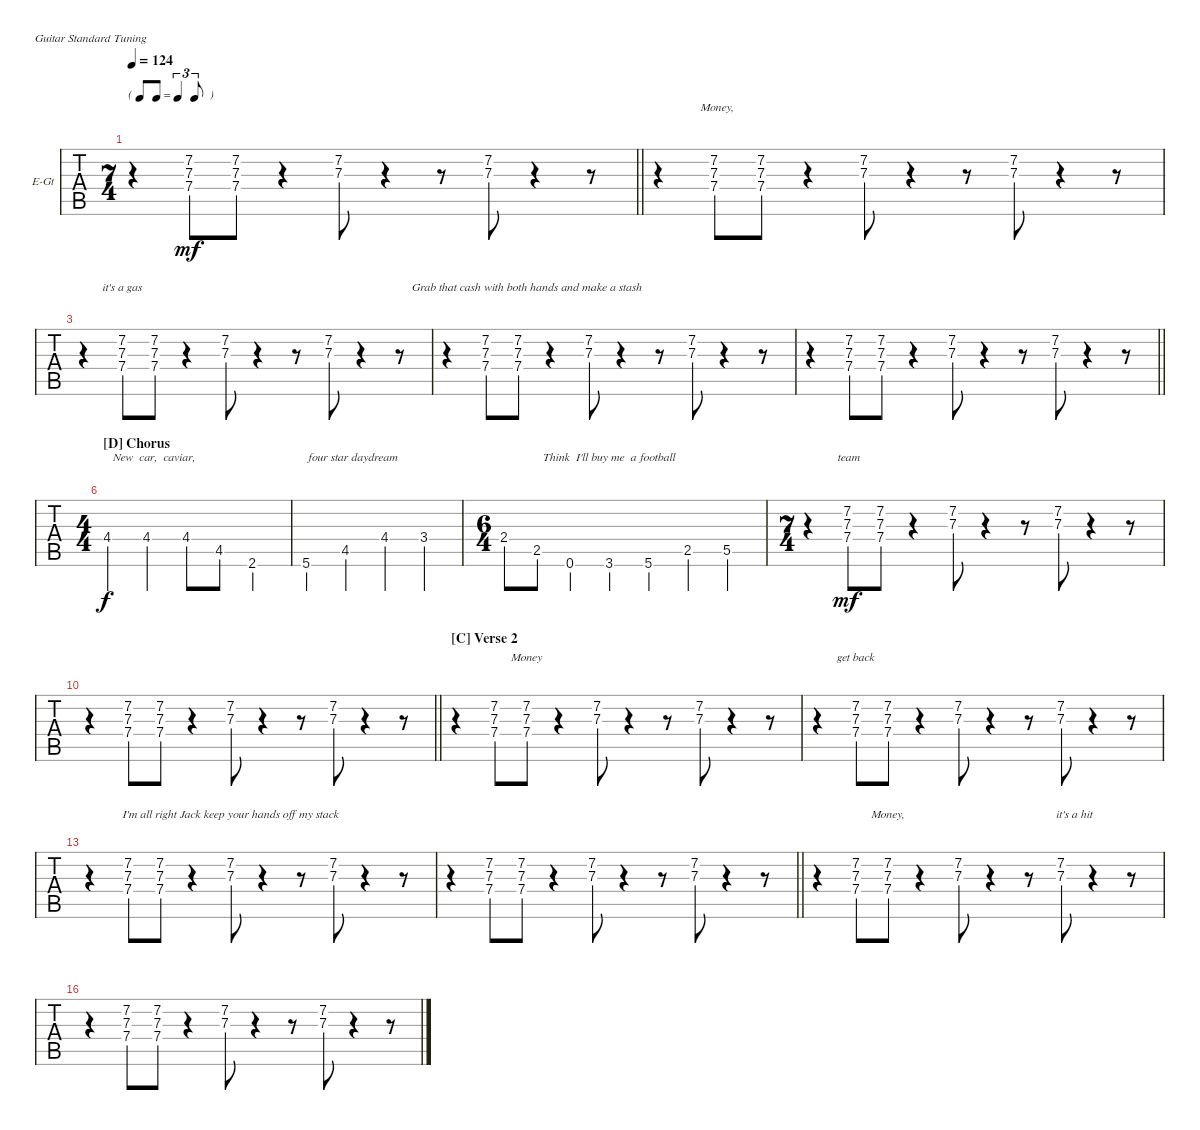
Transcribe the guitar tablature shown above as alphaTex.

\bracketExtendMode nobrackets
\firstSystemTrackNameOrientation horizontal
\otherSystemsTrackNameOrientation horizontal
\defaultBarNumberDisplay FirstOfSystem
\track ("Lead " "E-Gt") {instrument electricguitarclean}
\staff {tabs}
\tuning (E4 B3 G3 D3 A2 E2)
\ts (7 4)
\tf triplet8th
\tempo 124
\clef g2
\barLineRight lightlight
\ks d
r.4{dy mf} (7.2 7.3 7.4).8{lyrics (0 "") lyrics (1 "") lyrics (2 "") lyrics (3 "") lyrics (4 "")} (7.2{st} 7.3{st} 7.4{st}).8{lyrics (0 "") lyrics (1 "") lyrics (2 "") lyrics (3 "") lyrics (4 "")} r.4 (7.2{st} 7.3{st}).8{lyrics (0 "") lyrics (1 "") lyrics (2 "") lyrics (3 "") lyrics (4 "")} r.4 r.8 (7.2{st} 7.3{st}).8{lyrics (0 "") lyrics (1 "") lyrics (2 "") lyrics (3 "") lyrics (4 "")} r.4 r.8 |
r.4 (7.2 7.3 7.4).8{lyrics (0 "  Money, ") lyrics (1 "") lyrics (2 "") lyrics (3 "") lyrics (4 "")} (7.2{st} 7.3{st} 7.4{st}).8{lyrics (0 "") lyrics (1 "") lyrics (2 "") lyrics (3 "") lyrics (4 "")} r.4 (7.2{st} 7.3{st}).8{lyrics (0 "") lyrics (1 "") lyrics (2 "") lyrics (3 "") lyrics (4 "")} r.4 r.8 (7.2{st} 7.3{st}).8{lyrics (0 "") lyrics (1 "") lyrics (2 "") lyrics (3 "") lyrics (4 "")} r.4 r.8 |
r.4 (7.2 7.3 7.4).8{lyrics (0 "it's a gas       ") lyrics (1 "") lyrics (2 "") lyrics (3 "") lyrics (4 "")} (7.2{st} 7.3{st} 7.4{st}).8{lyrics (0 "") lyrics (1 "") lyrics (2 "") lyrics (3 "") lyrics (4 "")} r.4 (7.2{st} 7.3{st}).8{lyrics (0 "") lyrics (1 "") lyrics (2 "") lyrics (3 "") lyrics (4 "")} r.4 r.8 (7.2{st} 7.3{st}).8{lyrics (0 "") lyrics (1 "") lyrics (2 "") lyrics (3 "") lyrics (4 "")} r.4 r.8 |
r.4 (7.2 7.3 7.4).8{lyrics (0 "") lyrics (1 "") lyrics (2 "") lyrics (3 "") lyrics (4 "")} (7.2{st} 7.3{st} 7.4{st}).8{lyrics (0 "      Grab that cash with both hands and make a stash ") lyrics (1 "") lyrics (2 "") lyrics (3 "") lyrics (4 "")} r.4 (7.2{st} 7.3{st}).8{lyrics (0 "") lyrics (1 "") lyrics (2 "") lyrics (3 "") lyrics (4 "")} r.4 r.8 (7.2{st} 7.3{st}).8{lyrics (0 "") lyrics (1 "") lyrics (2 "") lyrics (3 "") lyrics (4 "")} r.4 r.8 |
\barLineRight lightlight
r.4 (7.2 7.3 7.4).8{lyrics (0 "") lyrics (1 "") lyrics (2 "") lyrics (3 "") lyrics (4 "")} (7.2{st} 7.3{st} 7.4{st}).8{lyrics (0 "") lyrics (1 "") lyrics (2 "") lyrics (3 "") lyrics (4 "")} r.4 (7.2{st} 7.3{st}).8{lyrics (0 "") lyrics (1 "") lyrics (2 "") lyrics (3 "") lyrics (4 "")} r.4 r.8 (7.2{st} 7.3{st}).8{lyrics (0 "") lyrics (1 "") lyrics (2 "") lyrics (3 "") lyrics (4 "")} r.4 r.8 |
\ts (4 4)
\beaming (8 2 2 2 2)
\section ("D" "Chorus")
4.4.4{lyrics (0 "") lyrics (1 "") lyrics (2 "") lyrics (3 "") lyrics (4 "") dy f} 4.4.4{lyrics (0 "     New  car,  caviar, ") lyrics (1 "") lyrics (2 "") lyrics (3 "") lyrics (4 "")} 4.4{st}.8{lyrics (0 "") lyrics (1 "") lyrics (2 "") lyrics (3 "") lyrics (4 "")} 4.5.8{lyrics (0 "") lyrics (1 "") lyrics (2 "") lyrics (3 "") lyrics (4 "")} 2.6.4{lyrics (0 "") lyrics (1 "") lyrics (2 "") lyrics (3 "") lyrics (4 "")} |
5.6.4{lyrics (0 "") lyrics (1 "") lyrics (2 "") lyrics (3 "") lyrics (4 "")} 4.5.4{lyrics (0 "     four star daydream") lyrics (1 "") lyrics (2 "") lyrics (3 "") lyrics (4 "")} 4.4{st}.4{lyrics (0 "") lyrics (1 "") lyrics (2 "") lyrics (3 "") lyrics (4 "")} 3.4{st}.4{lyrics (0 "") lyrics (1 "") lyrics (2 "") lyrics (3 "") lyrics (4 "")} |
\ts (6 4)
\beaming (8 6 6)
2.4.8{lyrics (0 "") lyrics (1 "") lyrics (2 "") lyrics (3 "") lyrics (4 "")} 2.5.8{lyrics (0 "") lyrics (1 "") lyrics (2 "") lyrics (3 "") lyrics (4 "")} 0.6.4{lyrics (0 "") lyrics (1 "") lyrics (2 "") lyrics (3 "") lyrics (4 "")} 3.6.4{lyrics (0 "Think  I'll buy me  a football") lyrics (1 "") lyrics (2 "") lyrics (3 "") lyrics (4 "")} 5.6.4{lyrics (0 "") lyrics (1 "") lyrics (2 "") lyrics (3 "") lyrics (4 "")} 2.5.4{lyrics (0 "") lyrics (1 "") lyrics (2 "") lyrics (3 "") lyrics (4 "")} 5.5.4{lyrics (0 "") lyrics (1 "") lyrics (2 "") lyrics (3 "") lyrics (4 "")} |
\ts (7 4)
\beaming (8 6 4 4)
r.4 (7.2 7.3 7.4).8{lyrics (0 " team") lyrics (1 "") lyrics (2 "") lyrics (3 "") lyrics (4 "") dy mf} (7.2{st} 7.3{st} 7.4{st}).8{lyrics (0 "") lyrics (1 "") lyrics (2 "") lyrics (3 "") lyrics (4 "")} r.4 (7.2{st} 7.3{st}).8{lyrics (0 "") lyrics (1 "") lyrics (2 "") lyrics (3 "") lyrics (4 "")} r.4 r.8 (7.2{st} 7.3{st}).8{lyrics (0 "") lyrics (1 "") lyrics (2 "") lyrics (3 "") lyrics (4 "")} r.4 r.8 |
\barLineRight lightlight
r.4 (7.2 7.3 7.4).8{lyrics (0 "") lyrics (1 "") lyrics (2 "") lyrics (3 "") lyrics (4 "")} (7.2{st} 7.3{st} 7.4{st}).8{lyrics (0 "") lyrics (1 "") lyrics (2 "") lyrics (3 "") lyrics (4 "")} r.4 (7.2{st} 7.3{st}).8{lyrics (0 "") lyrics (1 "") lyrics (2 "") lyrics (3 "") lyrics (4 "")} r.4 r.8 (7.2{st} 7.3{st}).8{lyrics (0 "") lyrics (1 "") lyrics (2 "") lyrics (3 "") lyrics (4 "")} r.4 r.8 |
\section ("C" "Verse 2")
r.4 (7.2 7.3 7.4).8{lyrics (0 "") lyrics (1 "") lyrics (2 "") lyrics (3 "") lyrics (4 "")} (7.2{st} 7.3{st} 7.4{st}).8{lyrics (0 "") lyrics (1 "Money ") lyrics (2 "") lyrics (3 "") lyrics (4 "")} r.4 (7.2{st} 7.3{st}).8{lyrics (0 "") lyrics (1 "") lyrics (2 "") lyrics (3 "") lyrics (4 "")} r.4 r.8 (7.2{st} 7.3{st}).8{lyrics (0 "") lyrics (1 "") lyrics (2 "") lyrics (3 "") lyrics (4 "")} r.4 r.8 |
r.4 (7.2 7.3 7.4).8{lyrics (0 "") lyrics (1 "get back         ") lyrics (2 "") lyrics (3 "") lyrics (4 "")} (7.2{st} 7.3{st} 7.4{st}).8{lyrics (0 "") lyrics (1 "") lyrics (2 "") lyrics (3 "") lyrics (4 "")} r.4 (7.2{st} 7.3{st}).8{lyrics (0 "") lyrics (1 "") lyrics (2 "") lyrics (3 "") lyrics (4 "")} r.4 r.8 (7.2{st} 7.3{st}).8{lyrics (0 "") lyrics (1 "") lyrics (2 "") lyrics (3 "") lyrics (4 "")} r.4 r.8 |
r.4 (7.2 7.3 7.4).8{lyrics (0 "") lyrics (1 "") lyrics (2 "") lyrics (3 "") lyrics (4 "")} (7.2{st} 7.3{st} 7.4{st}).8{lyrics (0 "") lyrics (1 "") lyrics (2 "") lyrics (3 "") lyrics (4 "")} r.4 (7.2{st} 7.3{st}).8{lyrics (0 "") lyrics (1 "I'm all right Jack keep your hands off my stack") lyrics (2 "") lyrics (3 "") lyrics (4 "")} r.4 r.8 (7.2{st} 7.3{st}).8{lyrics (0 "") lyrics (1 "") lyrics (2 "") lyrics (3 "") lyrics (4 "")} r.4 r.8 |
\barLineRight lightlight
r.4 (7.2 7.3 7.4).8{lyrics (0 "") lyrics (1 "") lyrics (2 "") lyrics (3 "") lyrics (4 "")} (7.2{st} 7.3{st} 7.4{st}).8{lyrics (0 "") lyrics (1 "") lyrics (2 "") lyrics (3 "") lyrics (4 "")} r.4 (7.2{st} 7.3{st}).8{lyrics (0 "") lyrics (1 "") lyrics (2 "") lyrics (3 "") lyrics (4 "")} r.4 r.8 (7.2{st} 7.3{st}).8{lyrics (0 "") lyrics (1 "") lyrics (2 "") lyrics (3 "") lyrics (4 "")} r.4 r.8 |
r.4 (7.2 7.3 7.4).8{lyrics (0 "") lyrics (1 "") lyrics (2 "") lyrics (3 "") lyrics (4 "")} (7.2{st} 7.3{st} 7.4{st}).8{lyrics (0 "") lyrics (1 "Money,") lyrics (2 "") lyrics (3 "") lyrics (4 "")} r.4 (7.2{st} 7.3{st}).8{lyrics (0 "") lyrics (1 "") lyrics (2 "") lyrics (3 "") lyrics (4 "")} r.4 r.8 (7.2{st} 7.3{st}).8{lyrics (0 "") lyrics (1 "         it's a hit") lyrics (2 "") lyrics (3 "") lyrics (4 "")} r.4 r.8 |
r.4 (7.2 7.3 7.4).8{lyrics (0 "") lyrics (1 "") lyrics (2 "") lyrics (3 "") lyrics (4 "")} (7.2{st} 7.3{st} 7.4{st}).8{lyrics (0 "") lyrics (1 "") lyrics (2 "") lyrics (3 "") lyrics (4 "")} r.4 (7.2{st} 7.3{st}).8{lyrics (0 "") lyrics (1 "") lyrics (2 "") lyrics (3 "") lyrics (4 "")} r.4 r.8 (7.2{st} 7.3{st}).8{lyrics (0 "") lyrics (1 "") lyrics (2 "") lyrics (3 "") lyrics (4 "")} r.4 r.8
